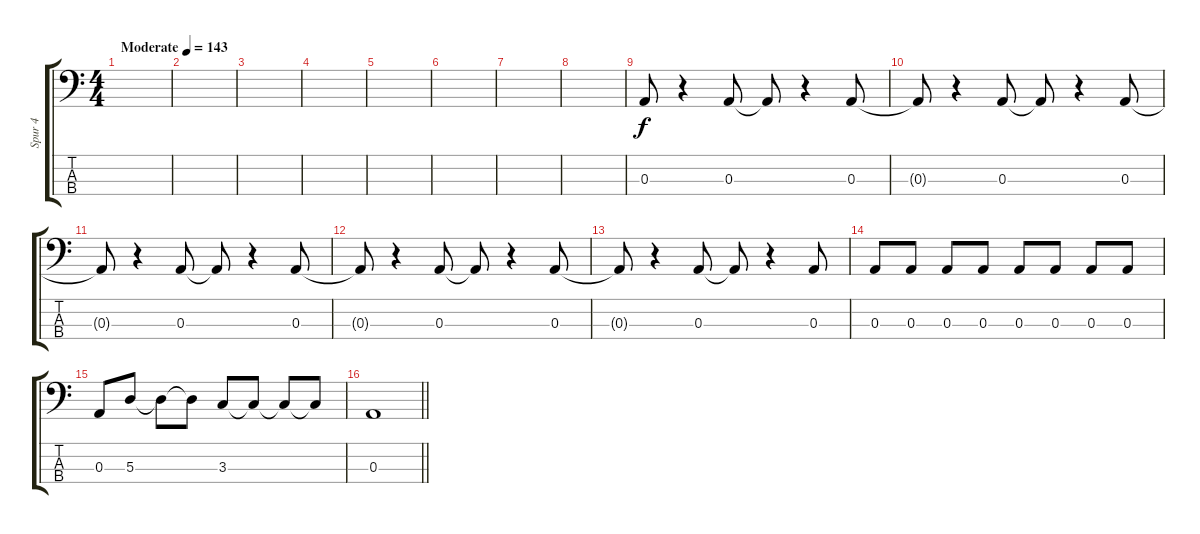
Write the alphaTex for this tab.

\track ("Spur 4" "Spur 4") {instrument electricbassfinger}
\staff {score tabs}
\tuning (G2 D2 A1 E1) {hide}
\ts (4 4)
\tempo (143 "Moderate")
\clef f4
\ks c
|
|
|
|
|
|
|
|
0.3.8 r.4 0.3.8 0.3{t}.8 r.4 0.3.8 |
0.3{t}.8 r.4 0.3.8 0.3{t}.8 r.4 0.3.8 |
0.3{t}.8 r.4 0.3.8 0.3{t}.8 r.4 0.3.8 |
0.3{t}.8 r.4 0.3.8 0.3{t}.8 r.4 0.3.8 |
0.3{t}.8 r.4 0.3.8 0.3{t}.8 r.4 0.3.8 |
0.3.8 0.3.8 0.3.8 0.3.8 0.3.8 0.3.8 0.3.8 0.3.8 |
0.3.8 5.3.8 5.3{t}.8 5.3{t}.8 3.3.8 3.3{t}.8 3.3{t}.8 3.3{t}.8 |
\barLineRight lightlight
0.3.1
